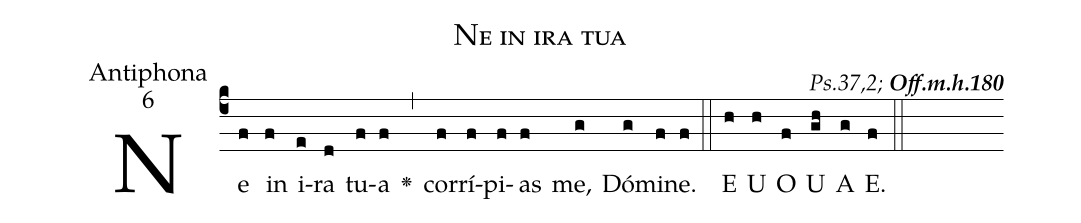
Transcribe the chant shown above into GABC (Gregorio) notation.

name:Ne in ira tua;
office-part:Antiphona;
mode:6;
commentary:{\itshape\mdseries Ps.37,2;\/} {\bfseries Off.m.h.180};
%%
(c4)Ne(f) in(f) i(e)ra(d) tu(f)a(f) <v>\greheightstar</v>(,) cor(f)rí(f)pi(f)as(f) me,(g) Dó(g)mi(f)ne.(f) (::) E(h) U(h) O(f) U(gh) A(g) E.(f) (::)
